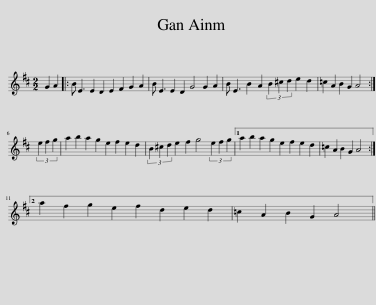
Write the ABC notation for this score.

X:1
L:1/8
M:2/2
I:linebreak $
K:D
V:1 treble
V:1
 G2 A2 |: B E3 E2 D2 E2 F2 G2 A2 | B E3 E2 D2 G4 G2 A2 | B E3 B2 A2 (3B2 ^c2 d2 e2 d2 | =c2 A2 B2 G2 A4 :|$ %5
 (3e2 f2 g2 | a2 b2 a2 g2 e2 f2 e2 d2 | (3B2 ^c2 d2 e2 f2 g4 (3e2 f2 g2 |1 a2 b2 a2 g2 e2 f2 e2 d2 | =c2 A2 B2 G2 A4 :|2$ %10
 a2 f2 g2 e2 f2 d2 e2 d2 | =c2 A2 B2 G2 A4 || %12
